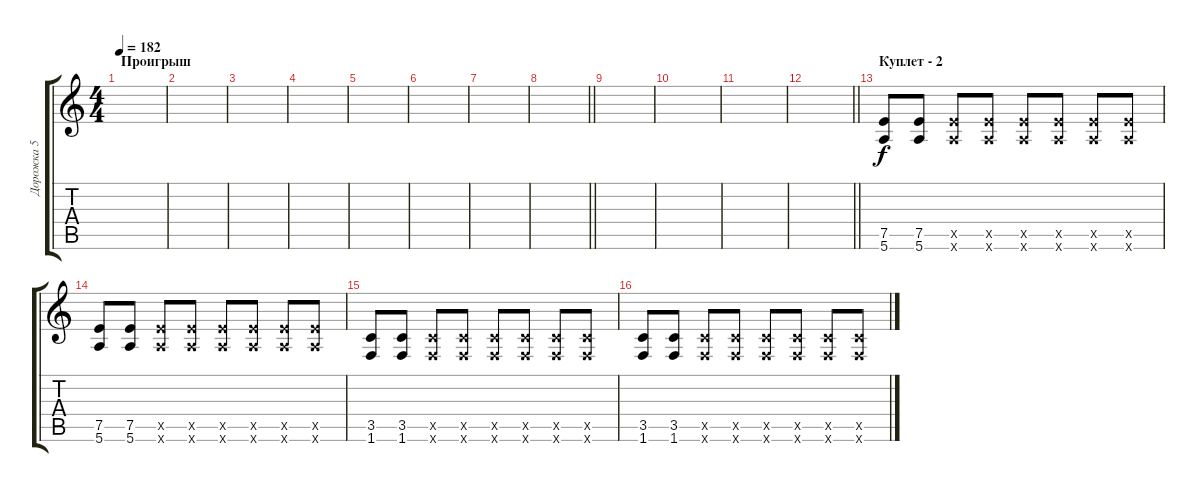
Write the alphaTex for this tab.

\track ("Дорожка 5" "Дорожка 5") {instrument distortionguitar}
\staff {score tabs}
\tuning (E4 B3 G3 D3 A2 E2) {hide}
\ts (4 4)
\section ("" "Проигрыш")
\tempo 182
\clef g2
\ks c
|
|
|
|
|
|
|
\barLineRight lightlight
|
|
|
|
\barLineRight lightlight
|
\section ("" "Куплет - 2")
(7.5 5.6).8 (7.5 5.6).8 (7.5{x} 5.6{x}).8 (7.5{x} 5.6{x}).8 (7.5{x} 5.6{x}).8 (7.5{x} 5.6{x}).8 (7.5{x} 5.6{x}).8 (7.5{x} 5.6{x}).8 |
(7.5 5.6).8 (7.5 5.6).8 (7.5{x} 5.6{x}).8 (7.5{x} 5.6{x}).8 (7.5{x} 5.6{x}).8 (7.5{x} 5.6{x}).8 (7.5{x} 5.6{x}).8 (7.5{x} 5.6{x}).8 |
(3.5 1.6).8{volume 3} (3.5 1.6).8 (3.5{x} 1.6{x}).8 (3.5{x} 1.6{x}).8 (3.5{x} 1.6{x}).8 (3.5{x} 1.6{x}).8 (3.5{x} 1.6{x}).8 (3.5{x} 1.6{x}).8 |
(3.5 1.6).8{volume 3} (3.5 1.6).8 (3.5{x} 1.6{x}).8 (3.5{x} 1.6{x}).8 (3.5{x} 1.6{x}).8 (3.5{x} 1.6{x}).8 (3.5{x} 1.6{x}).8 (3.5{x} 1.6{x}).8
